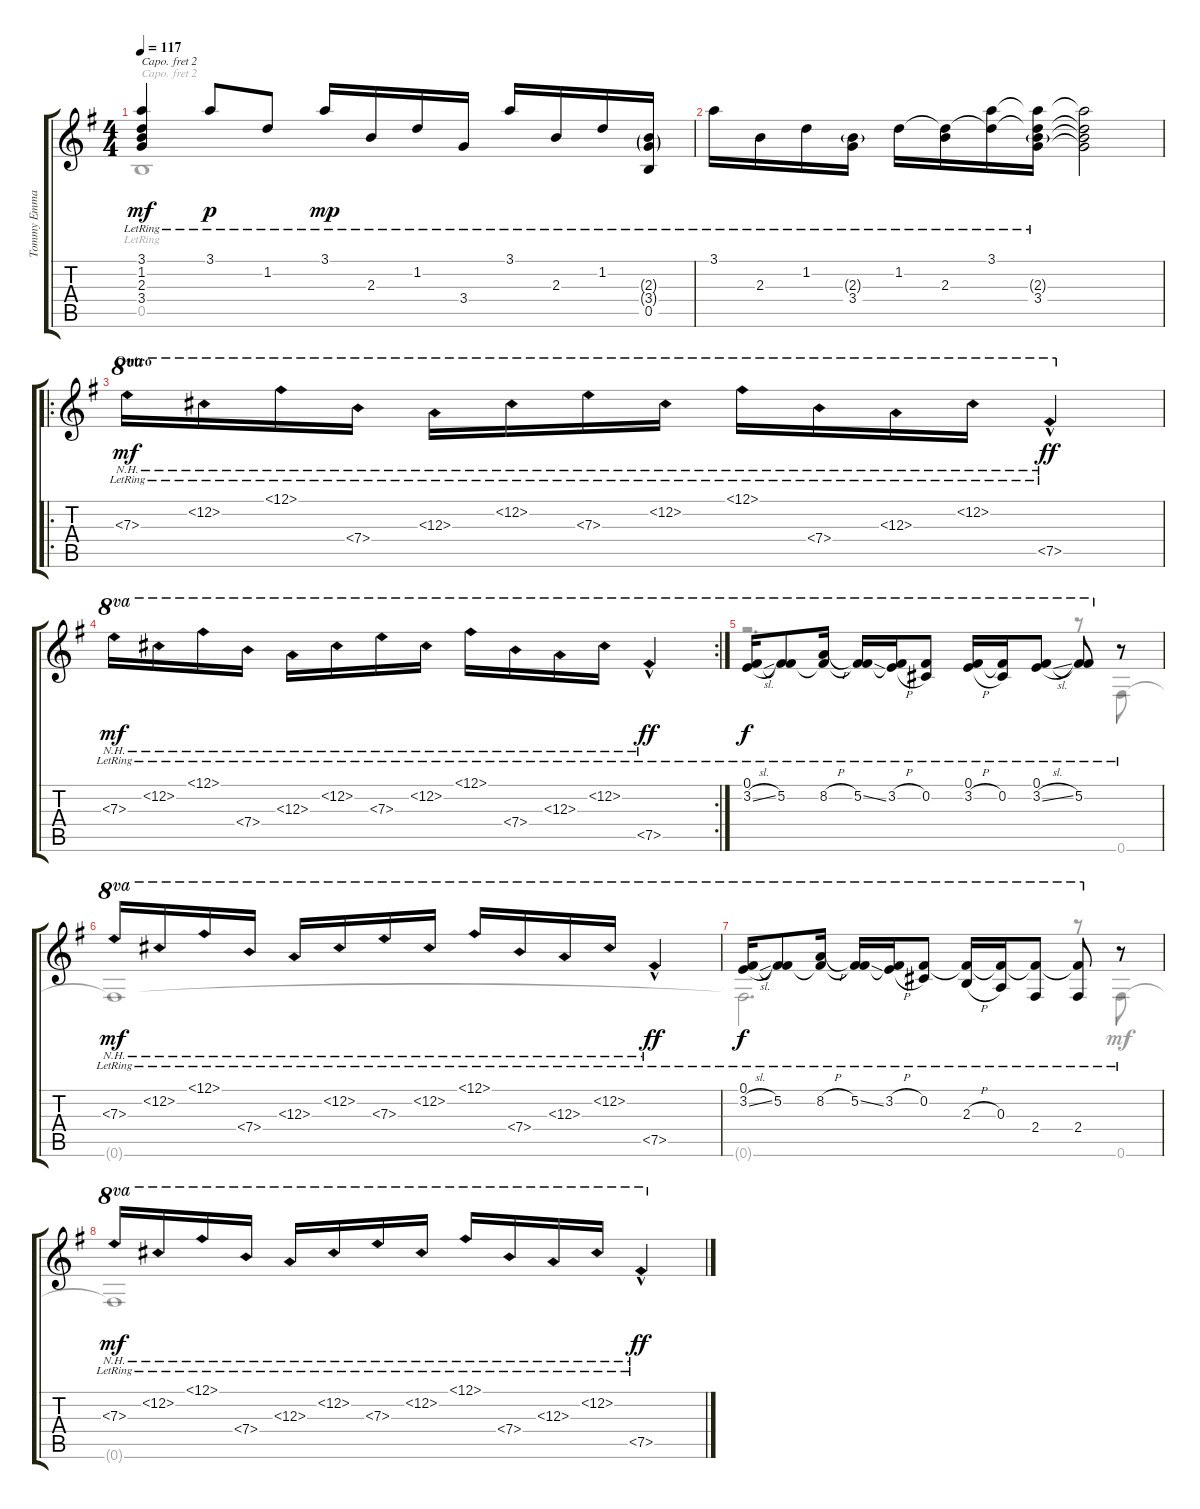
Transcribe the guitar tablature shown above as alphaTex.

\track ("Tommy Emmanuel" "Tommy Emma") {instrument acousticguitarsteel}
\staff {score tabs}
\capo 2
\tuning (E4 B3 G3 D3 A2 E2) {hide}
\voice
\ts (4 4)
\tempo 117
\clef g2
\ks g
(3.1{lr} 1.2{lr} 2.3{lr} 3.4{lr}).4{dy mf} 3.1{lr}.8{dy p} 1.2{lr}.8 3.1{lr}.16{dy mp} 2.3{lr}.16 1.2{lr}.16 3.4{lr}.16 3.1{lr}.16 2.3{lr}.16 1.2{lr}.16 (2.3{g lr} 3.4{g lr} 0.5{lr}).16 |
3.1{lr}.16 2.3{lr}.16 1.2{lr}.16 (2.3{g lr} 3.4{lr}).16 1.2{lr}.16 (1.2{t} 2.3{lr}).16 (3.1{lr} 1.2{t}).16 (3.1{t} 1.2{t} 2.3{g lr} 3.4{lr}).16 (3.1{t} 1.2{t} 2.3{t} 3.4{t}).2 |
\ro
\section ("" "Outro")
7.3{nh lr}.16{ot 8va dy mf} 12.2{nh lr}.16{ot 8va} 12.1{nh lr}.16{ot 8va} 7.4{nh lr}.16{ot 8va} 12.3{nh lr}.16{ot 8va} 12.2{nh lr}.16{ot 8va} 7.3{nh lr}.16{ot 8va} 12.2{nh lr}.16{ot 8va} 12.1{nh lr}.16{ot 8va} 7.4{nh lr}.16{ot 8va} 12.3{nh lr}.16{ot 8va} 12.2{nh lr}.16{ot 8va} 7.5{nh hac lr}.4{ot 8va dy ff} |
\rc 2
7.3{nh lr}.16{ot 8va dy mf} 12.2{nh lr}.16{ot 8va} 12.1{nh lr}.16{ot 8va} 7.4{nh lr}.16{ot 8va} 12.3{nh lr}.16{ot 8va} 12.2{nh lr}.16{ot 8va} 7.3{nh lr}.16{ot 8va} 12.2{nh lr}.16{ot 8va} 12.1{nh lr}.16{ot 8va} 7.4{nh lr}.16{ot 8va} 12.3{nh lr}.16{ot 8va} 12.2{nh lr}.16{ot 8va} 7.5{nh hac lr}.4{ot 8va dy ff} |
(0.1{lr} 3.2{sl lr}).16{ot 8va dy f} (0.1{t} 5.2{lr}).8{ot 8va} (0.1{t} 8.2{h lr}).16{ot 8va} (0.1{t} 5.2{ss lr}).16{ot 8va} (0.1{t} 3.2{h lr}).16{ot 8va} (0.1{t} 0.2{lr}).8{ot 8va} (0.1{lr} 3.2{h lr}).16{ot 8va} (0.1{t} 0.2{lr}).16{ot 8va} (0.1{lr} 3.2{sl lr}).8{ot 8va} (0.1{t} 5.2{lr}).8{ot 8va} r.8 |
7.3{nh lr}.16{ot 8va dy mf} 12.2{nh lr}.16{ot 8va} 12.1{nh lr}.16{ot 8va} 7.4{nh lr}.16{ot 8va} 12.3{nh lr}.16{ot 8va} 12.2{nh lr}.16{ot 8va} 7.3{nh lr}.16{ot 8va} 12.2{nh lr}.16{ot 8va} 12.1{nh lr}.16{ot 8va} 7.4{nh lr}.16{ot 8va} 12.3{nh lr}.16{ot 8va} 12.2{nh lr}.16{ot 8va} 7.5{nh hac lr}.4{ot 8va dy ff} |
(0.1{lr} 3.2{sl lr}).16{ot 8va dy f} (0.1{t} 5.2{lr}).8{ot 8va} (0.1{t} 8.2{h lr}).16{ot 8va} (0.1{t} 5.2{ss lr}).16{ot 8va} (0.1{t} 3.2{h lr}).16{ot 8va} (0.1{t} 0.2{lr}).8{ot 8va} (0.1{t} 2.3{h lr}).16{ot 8va} (0.1{t} 0.3{lr}).16{ot 8va} (0.1{t} 2.4{lr}).8{ot 8va} (0.1{t} 2.4{lr}).8{ot 8va} r.8 |
7.3{nh lr}.16{ot 8va dy mf} 12.2{nh lr}.16{ot 8va} 12.1{nh lr}.16{ot 8va} 7.4{nh lr}.16{ot 8va} 12.3{nh lr}.16{ot 8va} 12.2{nh lr}.16{ot 8va} 7.3{nh lr}.16{ot 8va} 12.2{nh lr}.16{ot 8va} 12.1{nh lr}.16{ot 8va} 7.4{nh lr}.16{ot 8va} 12.3{nh lr}.16{ot 8va} 12.2{nh lr}.16{ot 8va} 7.5{nh hac lr}.4{ot 8va dy ff}
\voice
\clef g2
\ottava regular
\simile none
\ks g
0.5{lr}.1{dy mf} |
|
|
|
r.2{d} r.8 0.6.8 |
0.6{t}.1 |
0.6{t}.2{d dy f} r.8 0.6.8{dy mf} |
0.6{t}.1
